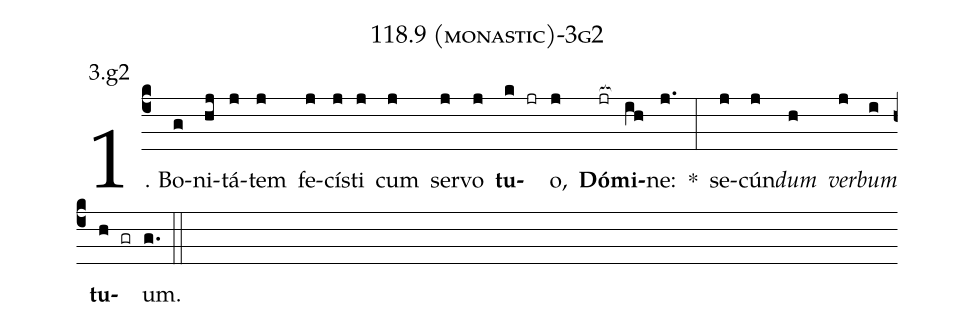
name: 118.9 (monastic)-3g2;
annotation: 3.g2;
%%
(c4)1. Bo(g)ni(hj)tá(j)tem(j) fe(j)cís(j)ti(j) cum(j) ser(j)vo(j) <b>tu</b>(k jr)o,(j) <b>Dó</b>(jr[ocb:1{])<b>mi</b>(ih[ocb:0}])ne:(j.) *(:) se(j)cún(j)<i>dum</i>(h) <i>ver</i>(j)<i>bum</i>(i) <b>tu</b>(h gr)um.(g.) (::)
